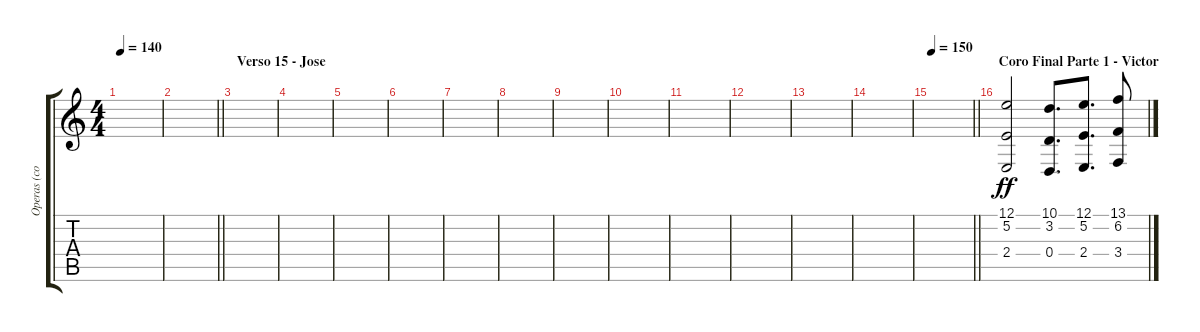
\track ("Operas (coros)" "Operas (co") {instrument choiraahs}
\staff {score tabs}
\tuning (E4 B3 G3 D3 A2 E2) {hide}
\ts (4 4)
\tempo 140
\clef g2
\ks c
|
\barLineRight lightlight
|
\section ("" "Verso 15 - Jose")
|
|
|
|
|
|
|
|
|
|
|
|
\tempo 150
\barLineRight lightlight
|
\section ("" "Coro Final Parte 1 - Victor")
(12.1 5.2 2.4).2{dy ff instrument synthbrass1} (10.1 3.2 0.4).8{d} (12.1 5.2 2.4).8{d} (13.1 6.2 3.4).8
